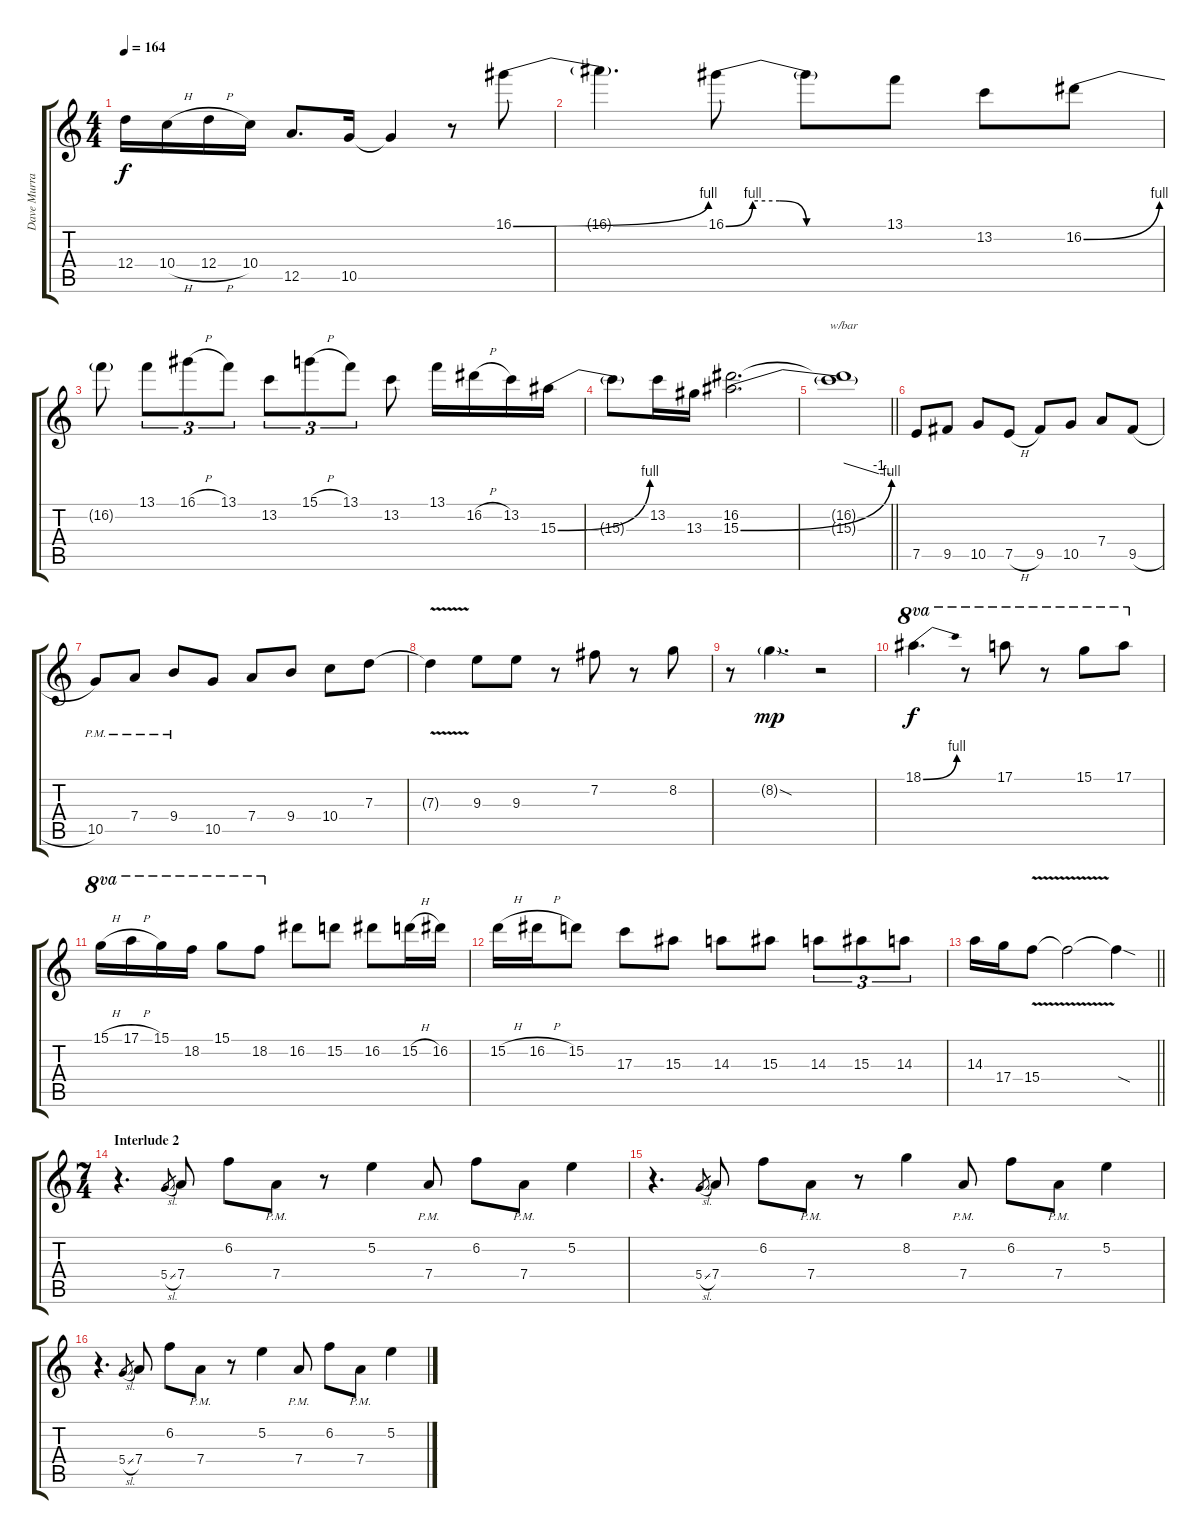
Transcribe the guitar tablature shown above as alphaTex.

\track ("Dave Murray" "Dave Murra") {instrument overdrivenguitar}
\staff {score tabs}
\tuning (E4 B3 G3 D3 A2 E2) {hide}
\ts (4 4)
\tempo 164
\clef g2
\ks c
12.4.16{dy f} 10.4{h}.16 12.4{h}.16 10.4.16 12.5.8{d} 10.5.16 10.5{t}.4 r.8 16.1{be (bend 0 0 60 4)}.8 |
16.1{t}.4{d} 16.1{be (custom 0 0 10 4 20 4 30 0 60 0)}.8 16.1{t}.8 13.1.8 13.2.8 16.2{be (bend 0 0 60 4)}.8 |
16.2{t}.8 13.1.8{tu (3 2)} 16.1{h}.8{tu (3 2)} 13.1.8{tu (3 2)} 13.2.8{tu (3 2)} 15.1{h}.8{tu (3 2)} 13.1.8{tu (3 2)} 13.2.8 13.1.16 16.2{h}.16 13.2.16 15.3{be (bend 0 0 60 4)}.16 |
15.3{t}.8 13.2.16 13.3.16 (16.2 15.3{be (bend 0 0 60 4)}).2{d} |
\barLineRight lightlight
(16.2{t} 15.3{t}).1{tbe (custom default 0 0 45 -4 60 -4)} |
7.5.8 9.5.8 10.5.8 7.5{h}.8 9.5.8 10.5.8 7.4.8 9.5{h}.8 |
10.5{pm}.8 7.4{pm}.8 9.4{pm}.8 10.5.8 7.4.8 9.4.8 10.4.8 7.3.8 |
7.3{v t}.4 9.3.8 9.3.8 r.8 7.2.8 r.8 8.2.8 |
r.8 8.2{sod g}.4{d dy mp} r.2 |
18.1{be (bend 0 0 60 4)}.4{d ot 8va dy f} r.8{ot 8va} 17.1.8{ot 8va} r.8{ot 8va} 15.1.8{ot 8va} 17.1.8{ot 8va} |
15.1{h}.16{ot 8va} 17.1{h}.16{ot 8va} 15.1.16{ot 8va} 18.2.16{ot 8va} 15.1.8{ot 8va} 18.2.8{ot 8va} 16.2.8 15.2.8 16.2.8 15.2{h}.16 16.2.16 |
15.2{h}.16 16.2{h}.16 15.2.8 17.3.8 15.3.8 14.3.8 15.3.8 14.3.8{tu (3 2)} 15.3.8{tu (3 2)} 14.3.8{tu (3 2)} |
\barLineRight lightlight
14.3.16 17.4.16 15.4{v}.8 15.4{t}.2 15.4{sod t}.4 |
\ts (7 4)
\section ("" "Interlude 2")
r.4{d} 5.4{sl}.8{gr} 7.4.8 6.2.8 7.4{pm}.8 r.8 5.2.4 7.4{pm}.8 6.2.8 7.4{pm}.8 5.2.4 |
r.4{d} 5.4{sl}.8{gr} 7.4.8 6.2.8 7.4{pm}.8 r.8 8.2.4 7.4{pm}.8 6.2.8 7.4{pm}.8 5.2.4 |
r.4{d} 5.4{sl}.8{gr} 7.4.8 6.2.8 7.4{pm}.8 r.8 5.2.4 7.4{pm}.8 6.2.8 7.4{pm}.8 5.2.4
